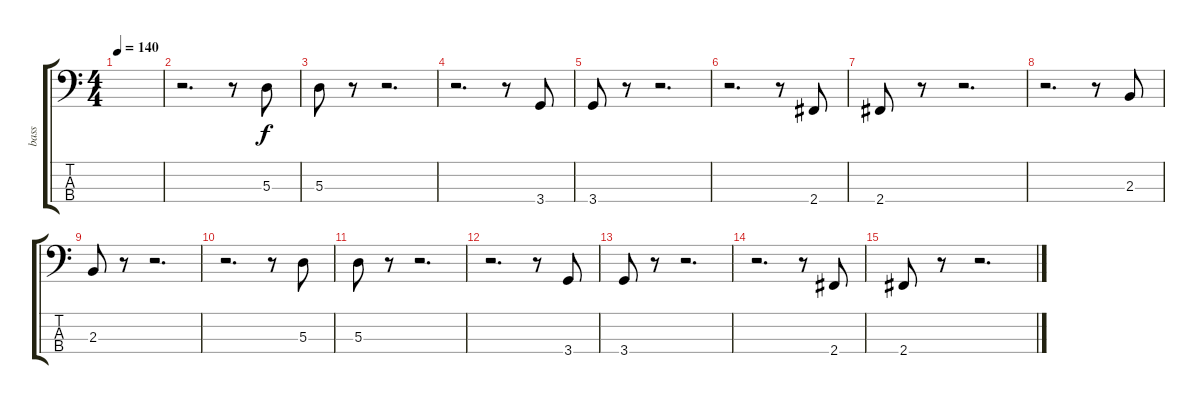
\track ("bass" "bass") {instrument slapbass2}
\staff {score tabs}
\tuning (G2 D2 A1 E1) {hide}
\ts (4 4)
\tempo 140
\clef f4
\ks c
|
r.2{d} r.8 5.3.8 |
5.3.8 r.8 r.2{d} |
r.2{d} r.8 3.4.8 |
3.4.8 r.8 r.2{d} |
r.2{d} r.8 2.4.8 |
2.4.8 r.8 r.2{d} |
r.2{d} r.8 2.3.8 |
2.3.8 r.8 r.2{d} |
r.2{d} r.8 5.3.8 |
5.3.8 r.8 r.2{d} |
r.2{d} r.8 3.4.8 |
3.4.8 r.8 r.2{d} |
r.2{d} r.8 2.4.8 |
2.4.8 r.8 r.2{d}
